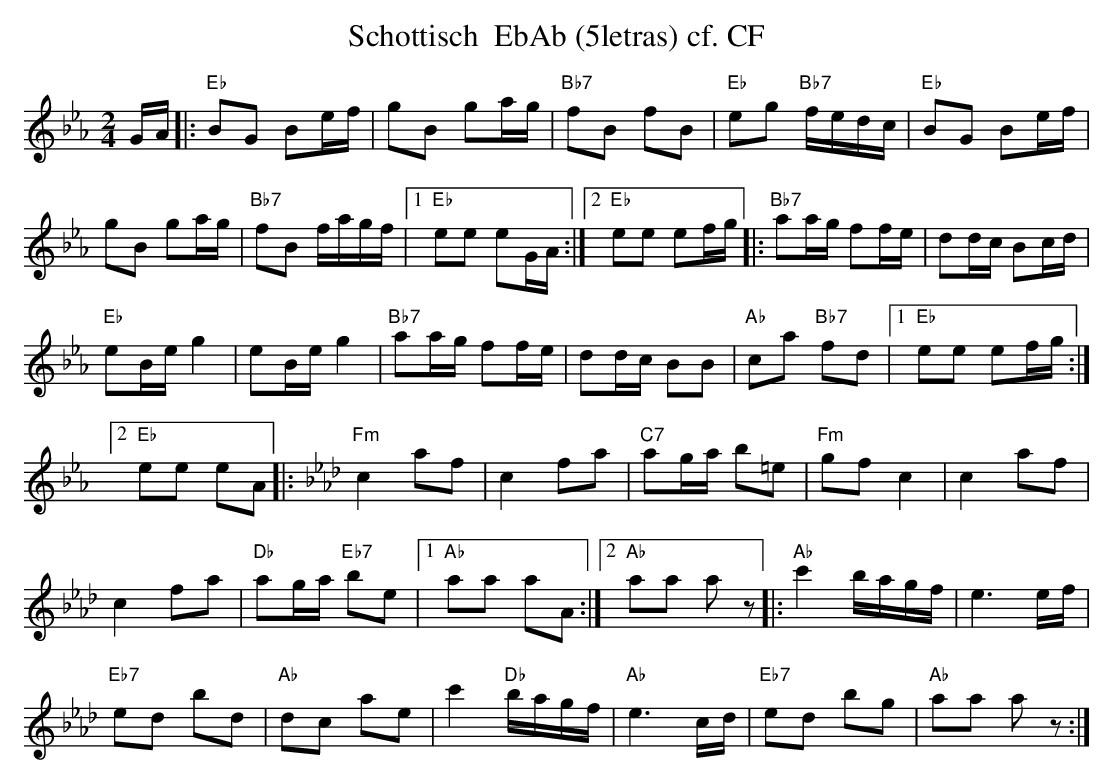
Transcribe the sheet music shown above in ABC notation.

X:1
T:Schottisch  EbAb (5letras) cf. CF
M:2/4
L:1/16
K:Ebmaj%%MIDI gchordon
GA |: "Eb"B2G2 B2ef | g2B2 g2ag | "Bb7"f2B2 f2B2 | "Eb"e2g2 "Bb7"fedc | "Eb"B2G2 B2ef |
g2B2 g2ag | "Bb7"f2B2 fagf |1 "Eb"e2e2 e2GA :|2 "Eb"e2e2 e2fg |: "Bb7"a2ag f2fe | d2dc B2cd |
"Eb"e2Beg4 | e2Beg4 | "Bb7"a2ag f2fe | d2dc B2B2 | "Ab"c2a2 "Bb7"f2d2 |1 "Eb"e2e2 e2fg :|2
"Eb"e2e2 e2A2 |: [K:Abmaj] [L:1/8] "Fm"c2af | c2fa | "C7"ag/2a/2 b=e | "Fm"gfc2 | c2af |
c2fa | "Db"ag/2a/2 "Eb7"be |1 "Ab"aa aA :|2 "Ab"aa az |: "Ab"c'2 b/2a/2g/2f/2 | e3e/2f/2 |
"Eb7"ed bd | "Ab"dc ae | c'2 "Db"b/2a/2g/2f/2 | "Ab"e3c/2d/2 | "Eb7"ed bg | "Ab"aa az :|
